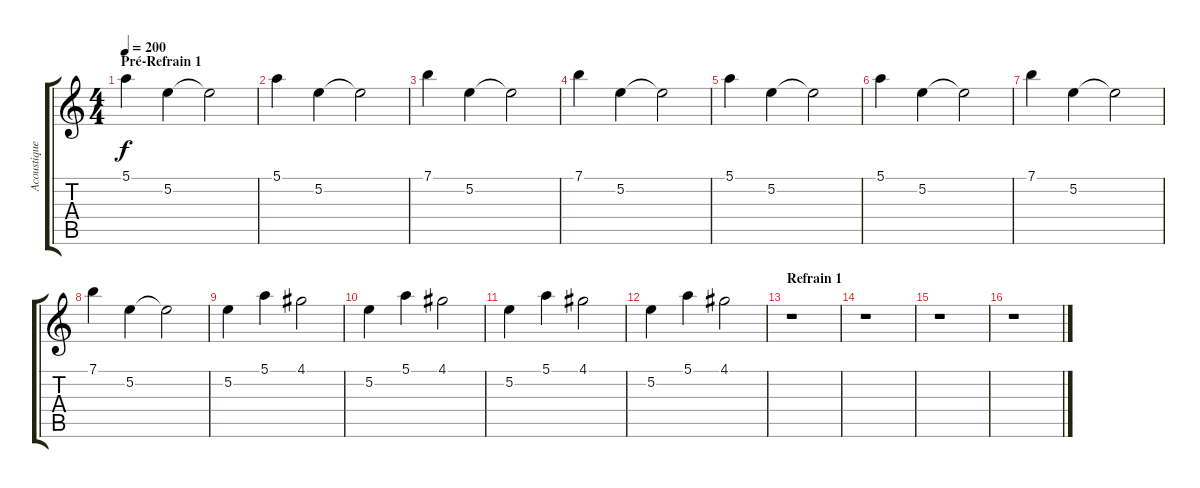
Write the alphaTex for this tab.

\track ("Acoustique droite" "Acoustique") {instrument acousticguitarsteel}
\staff {score tabs}
\tuning (E4 B3 G3 D3 A2 E2) {hide}
\ts (4 4)
\section ("" "Pré-Refrain 1")
\tempo 200
\clef g2
\ks c
5.1.4{dy f} 5.2.4 5.2{t}.2 |
5.1.4 5.2.4 5.2{t}.2 |
7.1.4 5.2.4 5.2{t}.2 |
7.1.4 5.2.4 5.2{t}.2 |
5.1.4 5.2.4 5.2{t}.2 |
5.1.4 5.2.4 5.2{t}.2 |
7.1.4 5.2.4 5.2{t}.2 |
7.1.4 5.2.4 5.2{t}.2 |
5.2.4 5.1.4 4.1.2 |
5.2.4 5.1.4 4.1.2 |
5.2.4 5.1.4 4.1.2 |
5.2.4 5.1.4 4.1.2 |
\section ("" "Refrain 1")
r.1 |
r.1 |
r.1 |
r.1
